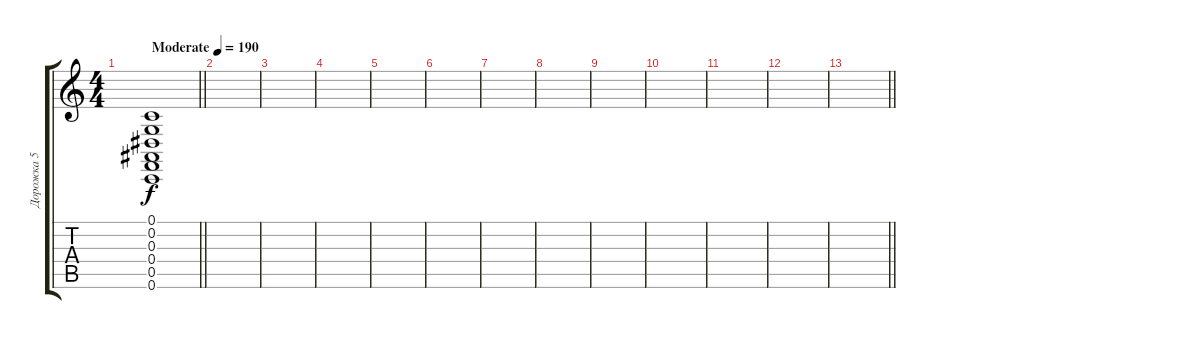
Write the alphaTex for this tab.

\track ("Дорожка 5" "Дорожка 5") {instrument applause}
\staff {score tabs}
\tuning (C4 G3 Eb3 Bb2 F2 C2) {hide}
\ts (4 4)
\tempo (190 "Moderate")
\clef g2
\barLineRight lightlight
\ks c
(0.1 0.2 0.3 0.4 0.5 0.6).1{dy f instrument applause} |
|
|
|
|
|
|
|
|
|
|
|
\barLineRight lightlight
